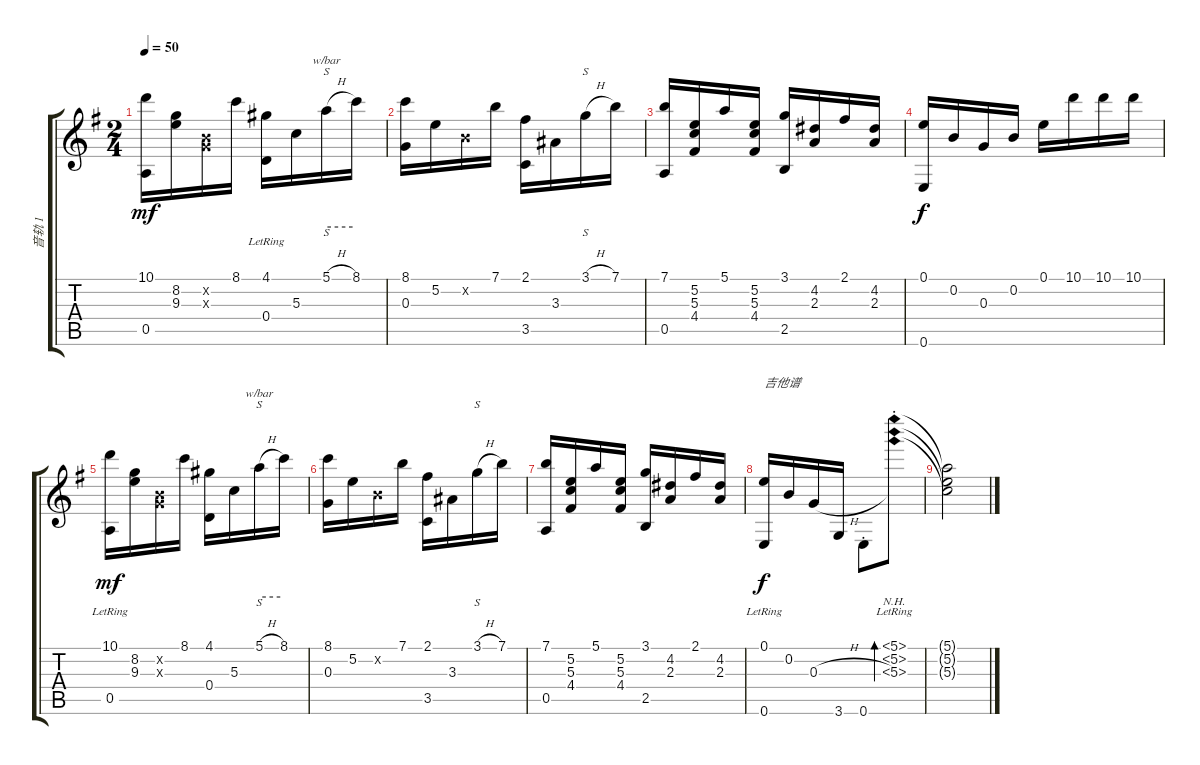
\track ("音轨 1" "音轨 1") {instrument acousticguitarsteel}
\staff {score tabs}
\tuning (E4 B3 G3 D3 A2 E2) {hide}
\ts (2 4)
\tempo 50
\clef g2
\ks g
(10.1 0.5).16{dy mf} (8.2 9.3).16 (0.2{x} 0.3{x}).16 8.1.16 (4.1{lr} 0.4).16 5.3.16 5.1{h}.16{s tbe (hold default 0 0 60 0)} 8.1.16 |
(8.1 0.3).16 5.2.16 0.2{x}.16 7.1.16 (2.1 3.5).16 3.3.16 3.1{h}.16{s} 7.1.16 |
(7.1 0.5).16 (5.2 5.3 4.4).16 5.1.16 (5.2 5.3 4.4).16 (3.1 2.5).16 (4.2 2.3).16 2.1.16 (4.2 2.3).16 |
(0.1 0.6).16{dy f} 0.2.16 0.3.16 0.2.16 0.1.16 10.1.16 10.1.16 10.1.16 |
(10.1{lr} 0.5).16{dy mf} (8.2 9.3).16 (0.2{x} 0.3{x}).16 8.1.16 (4.1 0.4).16 5.3.16 5.1{h}.16{s tbe (hold default 0 0 60 0)} 8.1.16 |
(8.1 0.3).16 5.2.16 0.2{x}.16 7.1.16 (2.1 3.5).16 3.3.16 3.1{h}.16{s} 7.1.16 |
(7.1 0.5).16 (5.2 5.3 4.4).16 5.1.16 (5.2 5.3 4.4).16 (3.1 2.5).16 (4.2 2.3).16 2.1.16 (4.2 2.3).16 |
(0.1{lr} 0.6).16{txt "吉他谱" dy f} 0.2.16 0.3{h}.16 3.6.16 0.6{st}.8 (5.1{nh lr} 5.2{nh} 5.3{nh st}).8{bd 480} |
(5.1{t} 5.2{t} 5.3{t}).2
